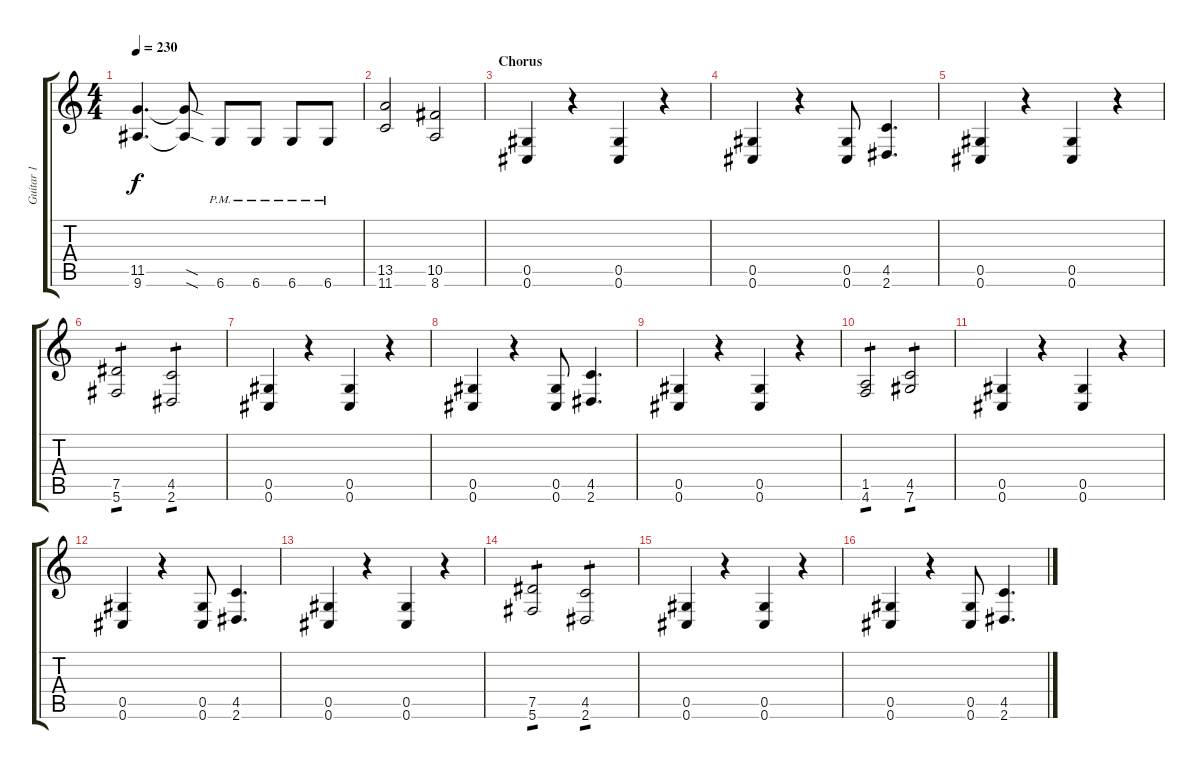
\track ("Guitar 1" "Guitar 1") {instrument distortionguitar}
\staff {score tabs}
\tuning (Eb4 Bb3 Gb3 Db3 Ab2 Db2) {hide}
\ts (4 4)
\tempo 230
\clef g2
\ks c
(11.5 9.6).4{d dy f} (11.5{sod t} 9.6{sod t}).8 6.6{pm}.8 6.6{pm}.8 6.6{pm}.8 6.6{pm}.8 |
(13.5 11.6).2 (10.5 8.6).2 |
\section ("" "Chorus")
(0.5 0.6).4 r.4 (0.5 0.6).4 r.4 |
(0.5 0.6).4 r.4 (0.5 0.6).8 (4.5 2.6).4{d} |
(0.5 0.6).4 r.4 (0.5 0.6).4 r.4 |
(7.5 5.6).2{tp 1} (4.5 2.6).2{tp 1} |
(0.5 0.6).4 r.4 (0.5 0.6).4 r.4 |
(0.5 0.6).4 r.4 (0.5 0.6).8 (4.5 2.6).4{d} |
(0.5 0.6).4 r.4 (0.5 0.6).4 r.4 |
(1.5 4.6).2{tp 1} (4.5 7.6).2{tp 1} |
(0.5 0.6).4 r.4 (0.5 0.6).4 r.4 |
(0.5 0.6).4 r.4 (0.5 0.6).8 (4.5 2.6).4{d} |
(0.5 0.6).4 r.4 (0.5 0.6).4 r.4 |
(7.5 5.6).2{tp 1} (4.5 2.6).2{tp 1} |
(0.5 0.6).4 r.4 (0.5 0.6).4 r.4 |
(0.5 0.6).4 r.4 (0.5 0.6).8 (4.5 2.6).4{d}
